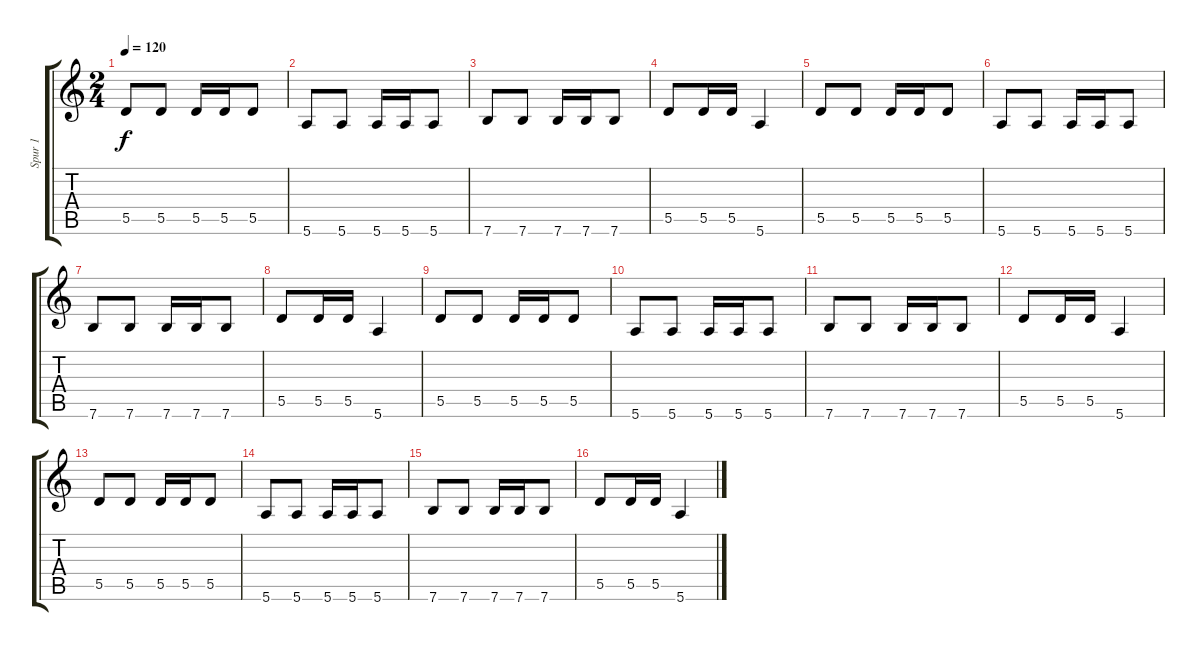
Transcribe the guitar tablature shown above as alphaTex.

\track ("Spur 1" "Spur 1") {instrument electricbassfinger}
\staff {score tabs}
\tuning (E4 B3 G3 D3 A2 E2) {hide}
\ts (2 4)
\tempo 120
\clef g2
\ks c
5.5.8{dy f} 5.5.8 5.5.16 5.5.16 5.5.8 |
5.6.8 5.6.8 5.6.16 5.6.16 5.6.8 |
7.6.8 7.6.8 7.6.16 7.6.16 7.6.8 |
5.5.8 5.5.16 5.5.16 5.6.4 |
5.5.8 5.5.8 5.5.16 5.5.16 5.5.8 |
5.6.8 5.6.8 5.6.16 5.6.16 5.6.8 |
7.6.8 7.6.8 7.6.16 7.6.16 7.6.8 |
5.5.8 5.5.16 5.5.16 5.6.4 |
5.5.8 5.5.8 5.5.16 5.5.16 5.5.8 |
5.6.8 5.6.8 5.6.16 5.6.16 5.6.8 |
7.6.8 7.6.8 7.6.16 7.6.16 7.6.8 |
5.5.8 5.5.16 5.5.16 5.6.4 |
5.5.8 5.5.8 5.5.16 5.5.16 5.5.8 |
5.6.8 5.6.8 5.6.16 5.6.16 5.6.8 |
7.6.8 7.6.8 7.6.16 7.6.16 7.6.8 |
5.5.8 5.5.16 5.5.16 5.6.4
